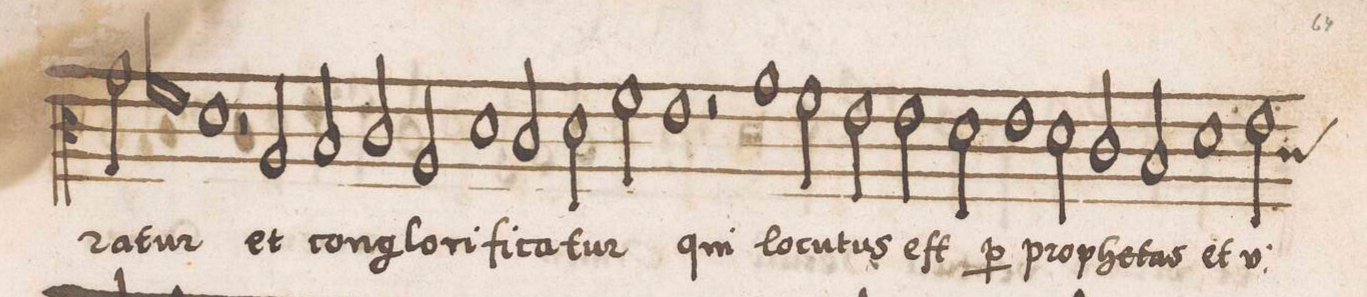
**kern	**text
*I"CANTVS	*
*clefC3	*
*k[]	*
*met(c|)	*
*M2/1	*
2g\	-ra-
*lig	*
1f	-tur
=137	=137
1e	.
*Xlig	*
1d	.
=138	=138
2r	.
2A/	et
2B/	con-
2c/	-glo-
=139	=139
2A/	-ri-
1d	-fi-
2c/	-ca-
=140	=140
2d\	-tur
2f\	.
1e	.
=141	=141
2r	.
1g	qui
2f\	lo-
=142	=142
2e\	-cu-
2e\	-tus
2d\	eſt
1e	p(er)
=143	=143
2d\	pro-
2c/	-phe-
2B/	-tas
=144	=144
1d	et
*custos:c	*
2e\	u-
*-	*-
